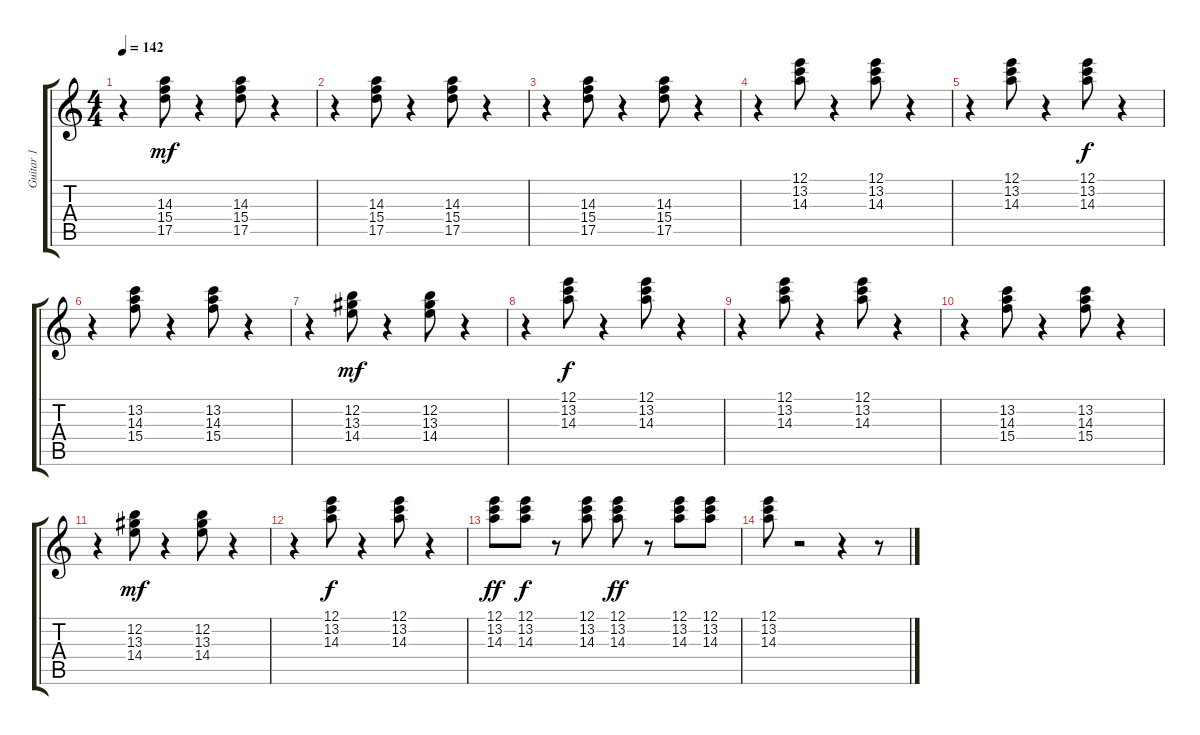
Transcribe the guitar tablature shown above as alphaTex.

\track ("Guitar 1" "Guitar 1") {instrument electricguitarmuted}
\staff {score tabs}
\tuning (E4 B3 G3 D3 A2 E2) {hide}
\ts (4 4)
\tempo 142
\clef g2
\ks c
r.4{dy mf} (14.3 15.4 17.5).8 r.4 (14.3 15.4 17.5).8 r.4 |
r.4 (14.3 15.4 17.5).8 r.4 (14.3 15.4 17.5).8 r.4 |
r.4 (14.3 15.4 17.5).8 r.4 (14.3 15.4 17.5).8 r.4 |
r.4 (12.1 13.2 14.3).8 r.4 (12.1 13.2 14.3).8 r.4 |
r.4 (12.1 13.2 14.3).8 r.4 (12.1 13.2 14.3).8{dy f} r.4 |
r.4 (13.2 14.3 15.4).8 r.4 (13.2 14.3 15.4).8 r.4 |
r.4 (12.2 13.3 14.4).8{dy mf} r.4 (12.2 13.3 14.4).8 r.4 |
r.4 (12.1 13.2 14.3).8{dy f} r.4 (12.1 13.2 14.3).8 r.4 |
r.4 (12.1 13.2 14.3).8 r.4 (12.1 13.2 14.3).8 r.4 |
r.4 (13.2 14.3 15.4).8 r.4 (13.2 14.3 15.4).8 r.4 |
r.4 (12.2 13.3 14.4).8{dy mf} r.4 (12.2 13.3 14.4).8 r.4 |
r.4 (12.1 13.2 14.3).8{dy f} r.4 (12.1 13.2 14.3).8 r.4 |
(12.1 13.2 14.3).8{dy ff} (12.1 13.2 14.3).8{dy f} r.8 (12.1 13.2 14.3).8 (12.1 13.2 14.3).8{dy ff} r.8 (12.1 13.2 14.3).8 (12.1 13.2 14.3).8 |
(12.1 13.2 14.3).8 r.2 r.4 r.8
